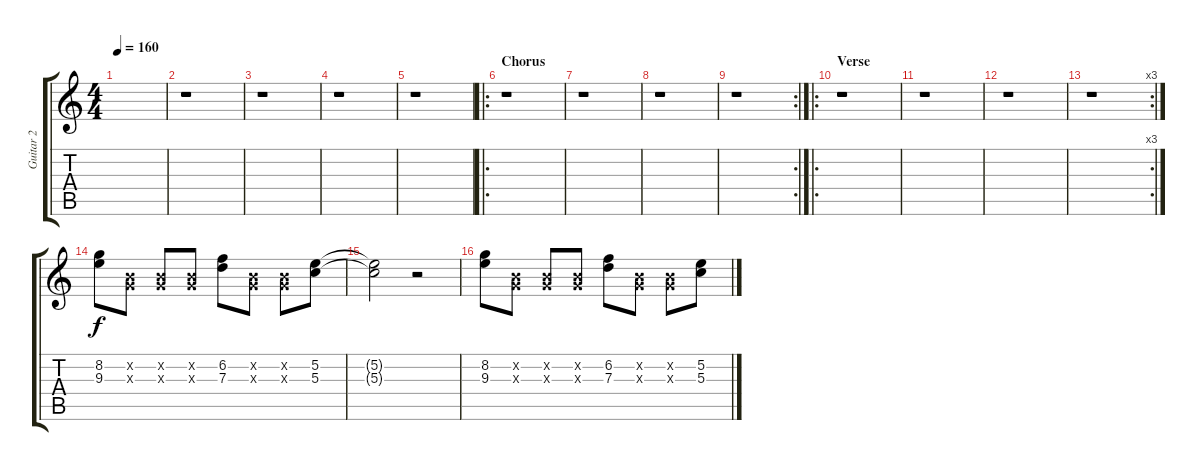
\track ("Guitar 2" "Guitar 2") {instrument acousticguitarsteel}
\staff {score tabs}
\tuning (E4 B3 G3 D3 A2 E2) {hide}
\ts (4 4)
\tempo 160
\clef g2
\ks c
|
r.1 |
r.1 |
r.1 |
r.1 |
\ro
\section ("" "Chorus")
r.1 |
r.1 |
r.1 |
\rc 2
r.1 |
\ro
\section ("" "Verse")
r.1 |
r.1 |
r.1 |
\rc 3
r.1 |
(8.2 9.3).8 (0.2{x} 0.3{x}).8 (0.2{x} 0.3{x}).8 (0.2{x} 0.3{x}).8 (6.2 7.3).8 (0.2{x} 0.3{x}).8 (0.2{x} 0.3{x}).8 (5.2 5.3).8 |
(5.2{t} 5.3{t}).2 r.2 |
(8.2 9.3).8 (0.2{x} 0.3{x}).8 (0.2{x} 0.3{x}).8 (0.2{x} 0.3{x}).8 (6.2 7.3).8 (0.2{x} 0.3{x}).8 (0.2{x} 0.3{x}).8 (5.2 5.3).8
